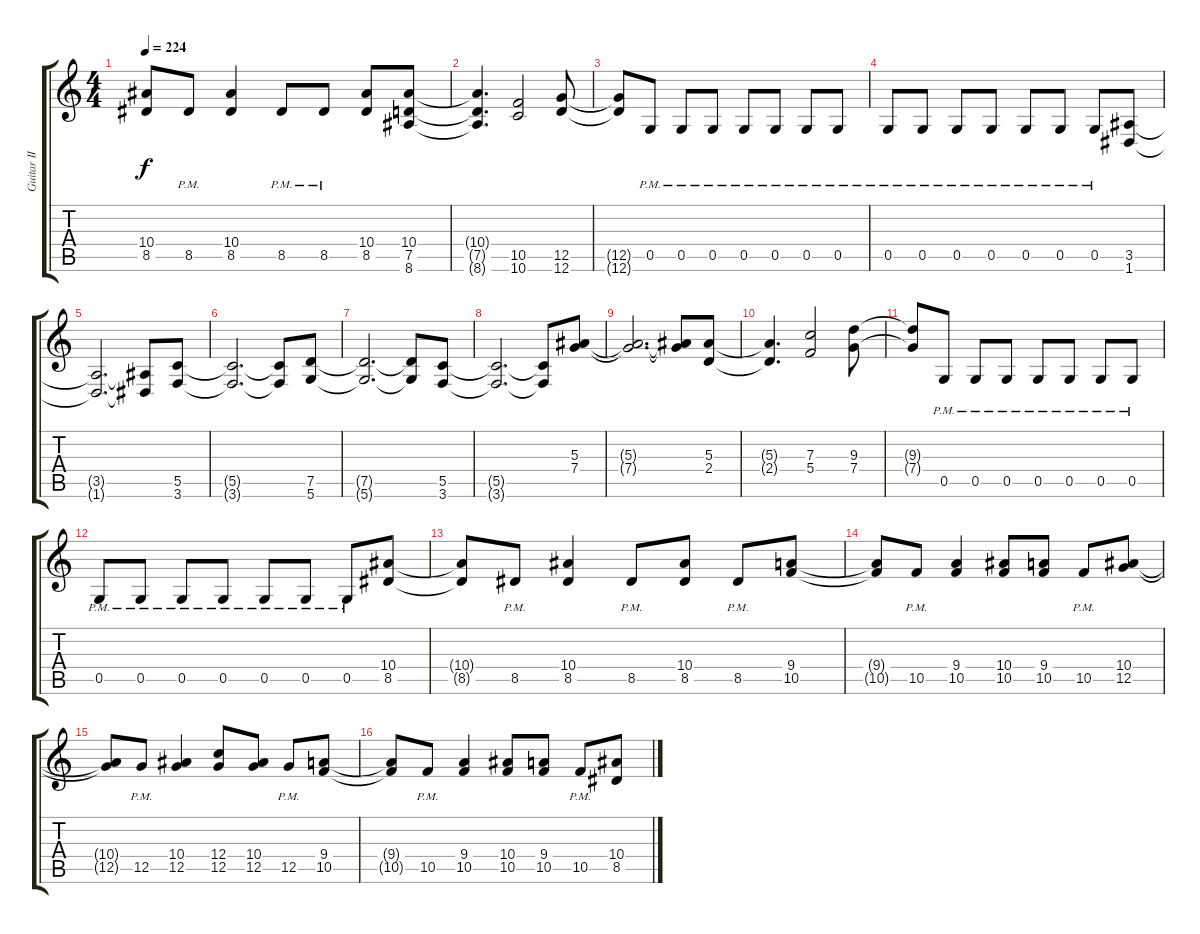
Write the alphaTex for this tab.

\track ("Guitar II" "Guitar II") {mute instrument distortionguitar}
\staff {score tabs}
\tuning (D4 A3 F3 C3 G2 D2) {hide}
\ts (4 4)
\tempo 224
\clef g2
\ks c
(10.4{t} 8.5{t}).8{dy f} 8.5{pm}.8 (10.4 8.5).4 8.5{pm}.8 8.5{pm}.8 (10.4 8.5).8 (10.4 7.5 8.6).8 |
(10.4{t} 7.5{t} 8.6{t}).4{d} (10.5 10.6).2 (12.5 12.6).8 |
(12.5{t} 12.6{t}).8 0.5{pm}.8 0.5{pm}.8 0.5{pm}.8 0.5{pm}.8 0.5{pm}.8 0.5{pm}.8 0.5{pm}.8 |
0.5{pm}.8 0.5{pm}.8 0.5{pm}.8 0.5{pm}.8 0.5{pm}.8 0.5{pm}.8 0.5{pm}.8 (3.5 1.6).8{volume 13} |
(3.5{t} 1.6{t}).2{d} (3.5{t} 1.6{t}).8 (5.5 3.6).8 |
(5.5{t} 3.6{t}).2{d} (5.5{t} 3.6{t}).8 (7.5 5.6).8 |
(7.5{t} 5.6{t}).2{d} (7.5{t} 5.6{t}).8 (5.5 3.6).8 |
(5.5{t} 3.6{t}).2{d} (5.5{t} 3.6{t}).8 (5.3 7.4).8 |
(5.3{t} 7.4{t}).2{d} (5.3{t} 7.4{t}).8 (5.3 2.4).8 |
(5.3{t} 2.4{t}).4{d} (7.3 5.4).2 (9.3 7.4).8 |
(9.3{t} 7.4{t}).8 0.5{pm}.8 0.5{pm}.8 0.5{pm}.8 0.5{pm}.8 0.5{pm}.8 0.5{pm}.8 0.5{pm}.8 |
0.5{pm}.8 0.5{pm}.8 0.5{pm}.8 0.5{pm}.8 0.5{pm}.8 0.5{pm}.8 0.5{pm}.8 (10.4 8.5).8{volume 14} |
(10.4{t} 8.5{t}).8 8.5{pm}.8 (10.4 8.5).4 8.5{pm}.8 (10.4 8.5).8 8.5{pm}.8 (9.4 10.5).8 |
(9.4{t} 10.5{t}).8 10.5{pm}.8 (9.4 10.5).4 (10.4 10.5).8 (9.4 10.5).8 10.5{pm}.8 (10.4 12.5).8 |
(10.4{t} 12.5{t}).8 12.5{pm}.8 (10.4 12.5).4 (12.4 12.5).8 (10.4 12.5).8 12.5{pm}.8 (9.4 10.5).8 |
(9.4{t} 10.5{t}).8 10.5{pm}.8 (9.4 10.5).4 (10.4 10.5).8 (9.4 10.5).8 10.5{pm}.8 (10.4 8.5).8
